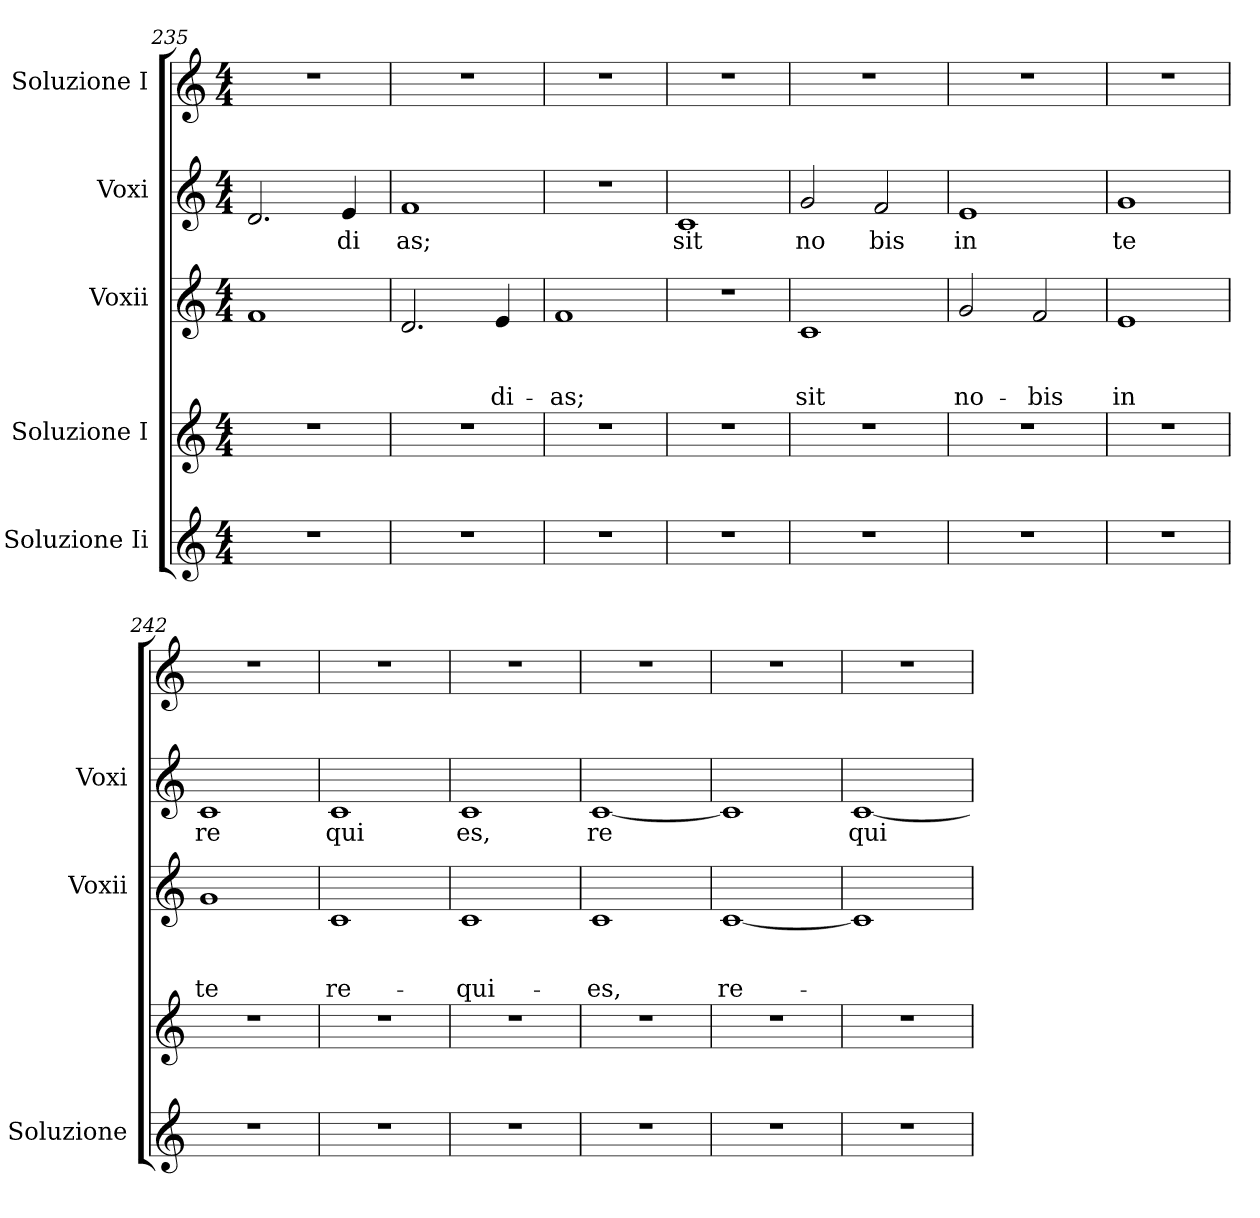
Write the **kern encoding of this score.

**kern	**kern	**kern	**text	**text	**text	**kern	**text	**kern
*part5	*part4	*part3	*part3	*part3	*part3	*part2	*part2	*part1
*staff5	*staff4	*staff3	*staff3	*staff3	*staff3	*staff2	*staff2	*staff1
*I"Soluzione Ii	*I"Soluzione I	*I"Voxii	*	*	*	*I"Voxi	*	*I"Soluzione I
*I'Soluzione	*	*I'Voxii	*	*	*	*I'Voxi	*	*
*clefG2	*clefG2	*clefG2	*	*	*	*clefG2	*	*clefG2
*k[]	*k[]	*k[]	*	*	*	*k[]	*	*k[]
*C:	*C:	*C:	*	*	*	*C:	*	*C:
*M4/4	*M4/4	*M4/4	*	*	*	*M4/4	*	*M4/4
=235	=235	=235	=235	=235	=235	=235	=235	=235
1r	1r	1f	.	.	.	2.d/	.	1r
!	!	!	!	!	!	!	!LO:LY:b	!
.	.	.	.	.	.	4e/	di	.
=236	=236	=236	=236	=236	=236	=236	=236	=236
!	!	!	!	!	!	!	!LO:LY:b	!
1r	1r	2.d/	.	.	.	1f	as;	1r
!	!	!	!	!	!LO:LY:b	!	!	!
.	.	4e/	.	.	-di-	.	.	.
=237	=237	=237	=237	=237	=237	=237	=237	=237
!	!	!	!	!	!LO:LY:b	!	!	!
1r	1r	1f	.	.	-as;	1r	.	1r
=238	=238	=238	=238	=238	=238	=238	=238	=238
!	!	!	!	!	!	!	!LO:LY:b	!
1r	1r	1r	.	.	.	1c	sit	1r
=239	=239	=239	=239	=239	=239	=239	=239	=239
!	!	!	!	!	!LO:LY:b	!	!LO:LY:b	!
1r	1r	1c	.	.	sit	2g/	no	1r
!	!	!	!	!	!	!	!LO:LY:b	!
.	.	.	.	.	.	2f/	bis	.
=240	=240	=240	=240	=240	=240	=240	=240	=240
!	!	!	!	!	!LO:LY:b	!	!LO:LY:b:rj	!
1r	1r	2g/	.	.	no-	1e	in	1r
!	!	!	!	!	!LO:LY:b	!	!	!
.	.	2f/	.	.	-bis	.	.	.
=241	=241	=241	=241	=241	=241	=241	=241	=241
!	!	!	!	!	!LO:LY:b:rj	!	!LO:LY:b	!
1r	1r	1e	.	.	in	1g	te	1r
=242	=242	=242	=242	=242	=242	=242	=242	=242
!	!	!	!	!	!LO:LY:b	!	!LO:LY:b	!
1r	1r	1g	.	.	te	1c	re	1r
=243	=243	=243	=243	=243	=243	=243	=243	=243
!	!	!	!	!	!LO:LY:b	!	!LO:LY:b	!
1r	1r	1c	.	.	re-	1c	qui	1r
=244	=244	=244	=244	=244	=244	=244	=244	=244
!	!	!	!	!	!LO:LY:b	!	!LO:LY:b	!
1r	1r	1c	.	.	-qui-	1c	es,	1r
=245	=245	=245	=245	=245	=245	=245	=245	=245
!	!	!	!	!	!LO:LY:b	!	!LO:LY:b	!
1r	1r	1c	.	.	-es,	[<1c	re	1r
=246	=246	=246	=246	=246	=246	=246	=246	=246
!	!	!	!	!	!LO:LY:b	!	!	!
1r	1r	[<1c	.	.	re-	1c]	.	1r
=247	=247	=247	=247	=247	=247	=247	=247	=247
!	!	!	!	!	!	!	!LO:LY:b	!
1r	1r	1c]	.	.	.	[<1c	qui	1r
=	=	=	=	=	=	=	=	=
*-	*-	*-	*-	*-	*-	*-	*-	*-
